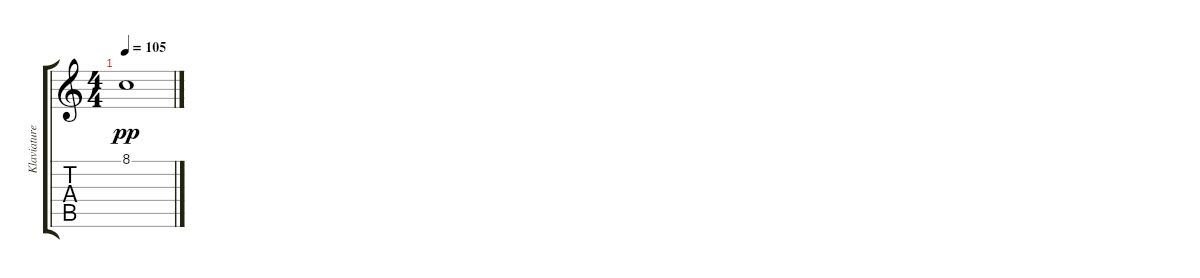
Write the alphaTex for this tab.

\track ("Klaviature" "Klaviature") {instrument accordion}
\staff {score tabs}
\tuning (E4 B3 G3 D3 A2 E2) {hide}
\ts (4 4)
\tempo 105
\clef g2
\ks c
8.1.1{dy pp}
